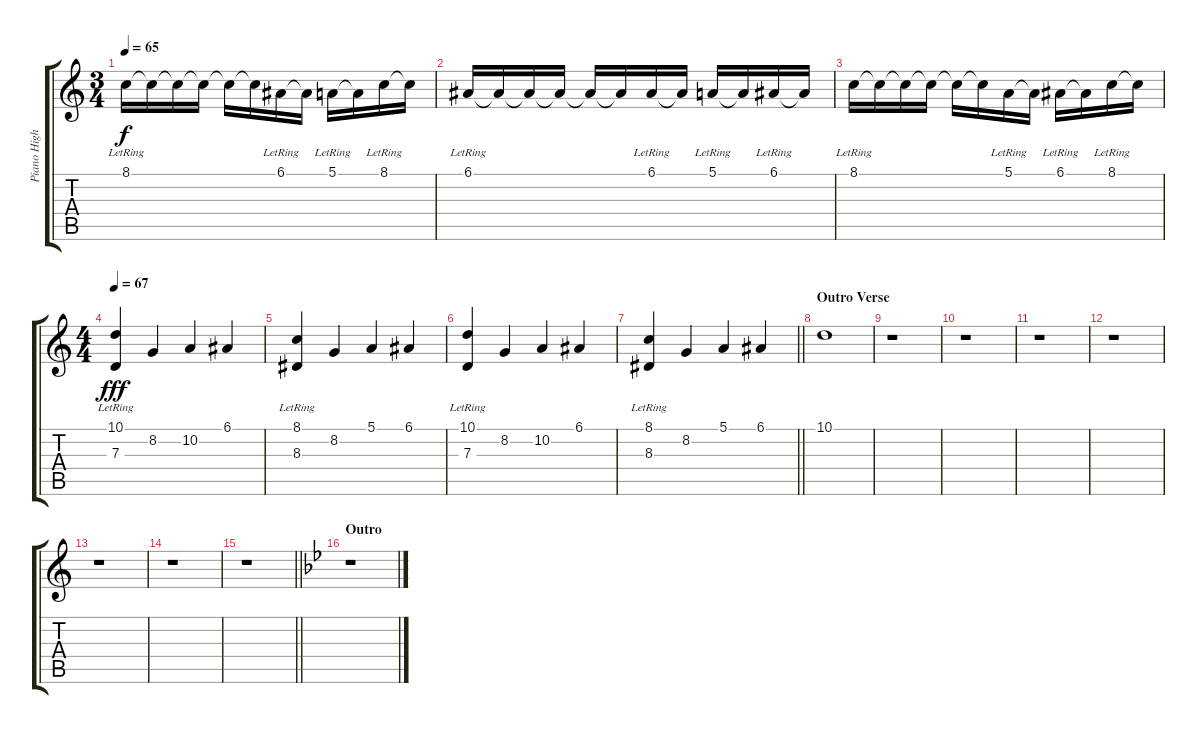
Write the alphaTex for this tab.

\track ("Piano High" "Piano High") {instrument brightacousticpiano}
\staff {score tabs}
\tuning (E4 B3 G3 D3 A2 D2) {hide}
\ts (3 4)
\tempo 65
\clef g2
\ks c
8.1{lr}.16{dy f} 8.1{t}.16 8.1{t}.16 8.1{t}.16 8.1{t}.16 8.1{t}.16 6.1{lr}.16 6.1{t}.16 5.1{lr}.16 5.1{t}.16 8.1{lr}.16 8.1{t}.16 |
6.1{lr}.16 6.1{t}.16 6.1{t}.16 6.1{t}.16 6.1{t}.16 6.1{t}.16 6.1{lr}.16 6.1{t}.16 5.1{lr}.16 5.1{t}.16 6.1{lr}.16 6.1{t}.16 |
8.1{lr}.16 8.1{t}.16 8.1{t}.16 8.1{t}.16 8.1{t}.16 8.1{t}.16 5.1{lr}.16 5.1{t}.16 6.1{lr}.16 6.1{t}.16 8.1{lr}.16 8.1{t}.16 |
\ts (4 4)
\tempo 67
(10.1 7.3{lr}).4{dy fff} 8.2.4 10.2.4 6.1.4 |
(8.1 8.3{lr}).4 8.2.4 5.1.4 6.1.4 |
(10.1 7.3{lr}).4 8.2.4 10.2.4 6.1.4 |
\barLineRight lightlight
(8.1 8.3{lr}).4 8.2.4 5.1.4 6.1.4 |
\section ("" "Outro Verse")
10.1.1 |
r.1 |
r.1 |
r.1 |
r.1 |
r.1 |
r.1 |
\barLineRight lightlight
r.1 |
\section ("" "Outro")
\ks bb
r.1
